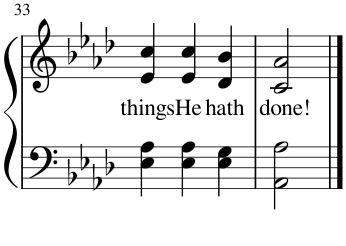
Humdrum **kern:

**kern	**kern	**text
*part1	*part1	*part1
*staff2	*staff1	*staff1
*I"Piano	*	*
*I'Pno.	*	*
!!LO:PB:g=z
*clefF4	*clefG2	*
*k[b-e-a-d-]	*k[b-e-a-d-]	*
*M3/4	*M3/4	*
=33	=33	=33
!	!	!LO:LY:b
4E-\ 4A-\	4e-/ 4cc/	things
!	!	!LO:LY:b
4E-\ 4A-\	4e-/ 4cc/	He
!	!	!LO:LY:b
4E-\ 4G\	4d-/ 4b-/	hath
=34	=34	=34
!	!	!LO:LY:b
2AA-\ 2A-\	2c/ 2a-/	done!
==	==	==
*-	*-	*-
